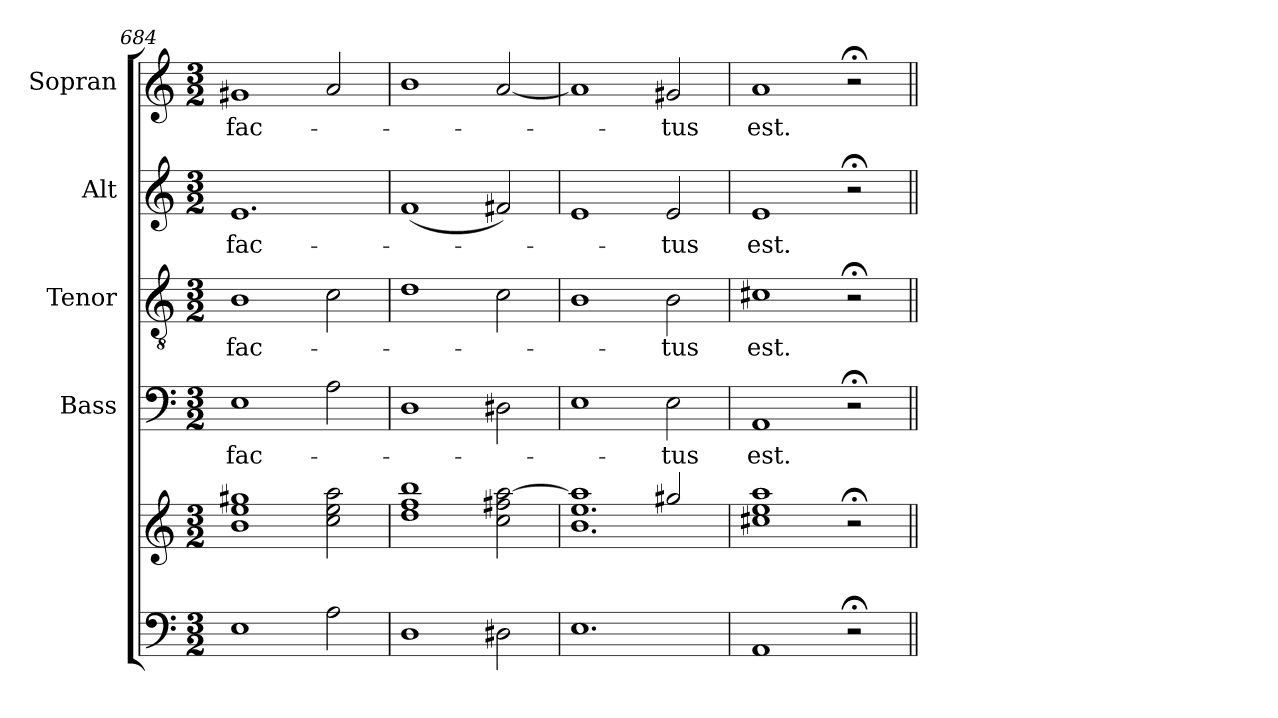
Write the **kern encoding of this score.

**kern	**kern	**kern	**text	**kern	**text	**kern	**text	**kern	**text
*part5	*part5	*part4	*part4	*part3	*part3	*part2	*part2	*part1	*part1
*staff6	*staff5	*staff4	*staff4	*staff3	*staff3	*staff2	*staff2	*staff1	*staff1
*	*	*I"Bass	*	*I"Tenor	*	*I"Alt	*	*I"Sopran	*
*	*	*I'B.	*	*I'T.	*	*I'A.	*	*I'S.	*
*clefF4	*clefG2	*clefF4	*	*clefGv2	*	*clefG2	*	*clefG2	*
*k[]	*k[]	*k[]	*	*k[]	*	*k[]	*	*k[]	*
*C:	*C:	*C:	*	*C:	*	*C:	*	*C:	*
*M3/2	*M3/2	*M3/2	*	*M3/2	*	*M3/2	*	*M3/2	*
=684	=684	=684	=684	=684	=684	=684	=684	=684	=684
!	!	!	!LO:LY:b	!	!LO:LY:b	!	!LO:LY:b	!	!LO:LY:b
1E	1b 1ee 1gg#X	1E	fac-	1B	fac-	1.e	fac-	1g#X	-fac-
2A\	2cc\ 2ee\ 2aa\	2A\	.	2c\	.	.	.	2a/	.
=685	=685	=685	=685	=685	=685	=685	=685	=685	=685
1D	1dd 1ff 1bb	1D	.	1d	.	(<1f	.	1b	.
2D#X\	2cc\ 2ff#X\ [2aa\	2D#X\	.	2c\	.	2f#X/)	.	[2a/	.
=686	=686	=686	=686	=686	=686	=686	=686	=686	=686
*	*^	*	*	*	*	*	*	*	*
1.E	1aa]	1.b 1.ee	1E	.	1B	.	1e	.	1a]	.
!	!	!	!	!LO:LY:b	!	!LO:LY:b	!	!LO:LY:b	!	!LO:LY:b
.	2gg#X/	.	2E\	-tus	2B\	-tus	2e/	-tus	2g#X/	-tus
*	*v	*v	*	*	*	*	*	*	*	*
=687	=687	=687	=687	=687	=687	=687	=687	=687	=687
!	!	!	!LO:LY:b	!	!LO:LY:b	!	!LO:LY:b	!	!LO:LY:b
1AA	1cc#X 1ee 1aa	1AA	est.	1c#X	est.	1e	est.	1a	est.
2r;<	2r;<	2r;<	.	2r;<	.	2r;<	.	2r;<	.
=||	=||	=||	=||	=||	=||	=||	=||	=||	=||
*-	*-	*-	*-	*-	*-	*-	*-	*-	*-
